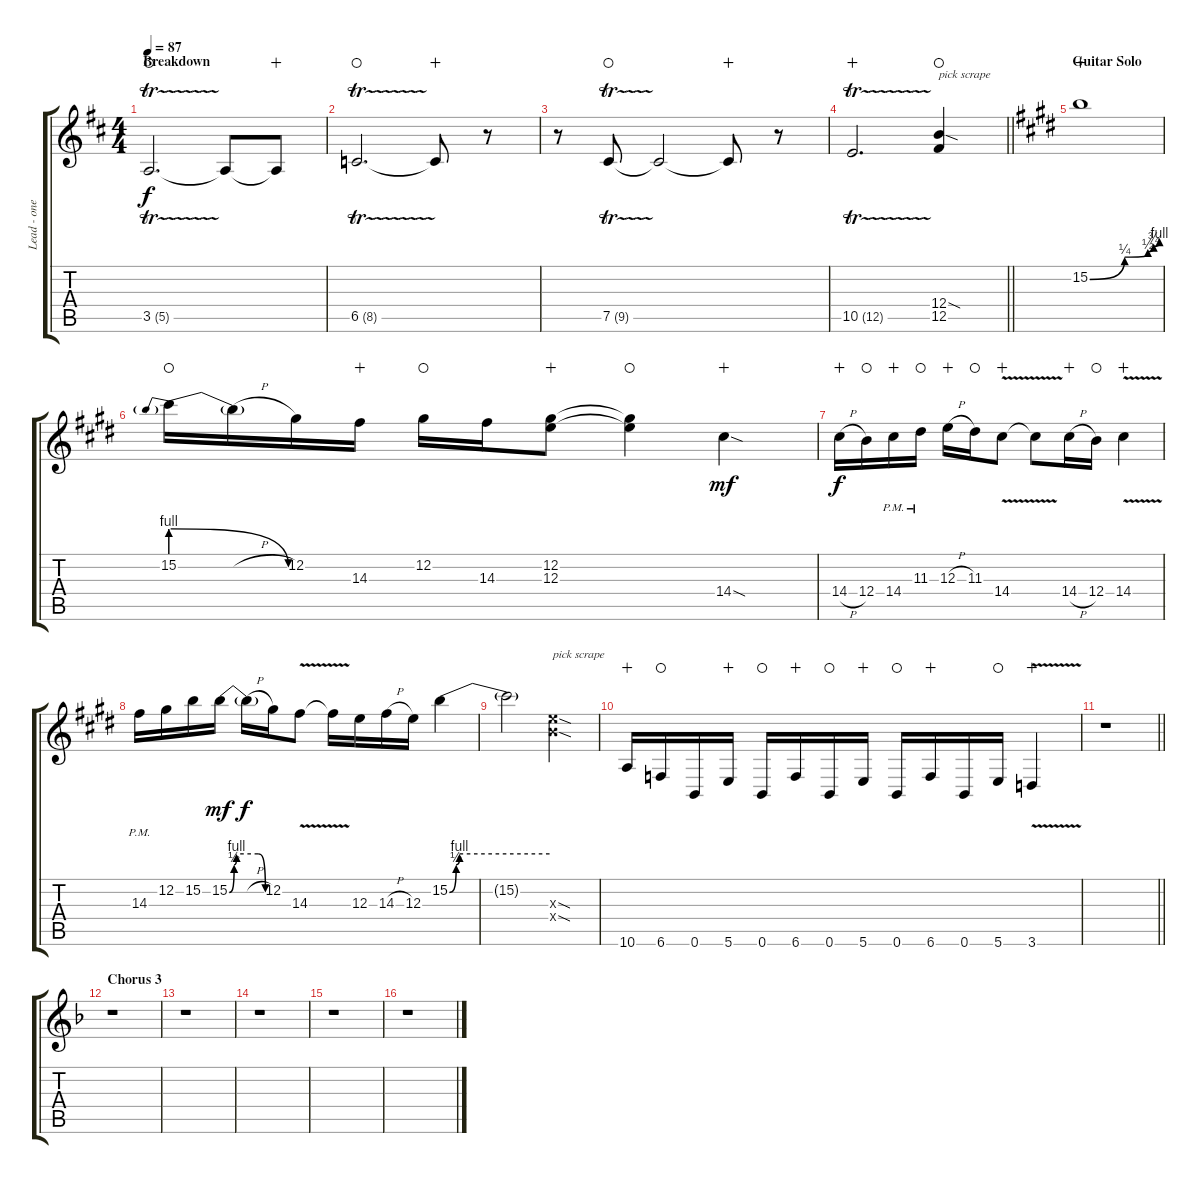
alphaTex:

\track ("Lead - one" "Lead - one") {instrument distortionguitar}
\staff {score tabs}
\tuning (Db4 Ab3 E3 B2 Gb2 B1) {hide}
\ts (4 4)
\section ("" "Breakdown")
\tempo 87
\clef g2
\ks bminor
3.5{tr (5 32)}.2{d dy f waho} 3.5{t}.8 3.5{t}.8{wahc} |
6.5{tr (8 32)}.2{d waho} 6.5{t}.8{wahc} r.8 |
r.8 7.5{tr (9 32)}.8{waho} 7.5{t}.2 7.5{t}.8{wahc} r.8 |
\barLineRight lightlight
10.5{tr (12 32)}.2{d wahc} (12.4{sod} 12.5).4{txt "pick scrape" waho} |
\section ("" "Guitar Solo")
\ks c#minor
15.2{be (custom 0 0 30 1 50 2 55 3 60 4)}.1{wahc} |
15.2{be (prebendrelease 0 4 60 0)}.16{waho} 15.2{h t}.16 12.2.16 14.3.16{wahc} 12.2.16{waho} 14.3.16 (12.2 12.3).8{wahc} (12.2{t} 12.3{t}).4{waho} 14.4{sod}.4{dy mf wahc} |
14.4{h}.16{dy f wahc} 12.4.16{waho} 14.4{pm}.16{wahc} 11.3{pm}.16{waho} 12.3{h}.16{wahc} 11.3.16{waho} 14.4{v}.8{wahc} 14.4{t}.8 14.4{h}.16{wahc} 12.4.16{waho} 14.4{v}.4{wahc} |
14.3{pm}.16 12.2.16 15.2.16 15.2{be (custom 0 0 8 2 12 4 48 4 60 0)}.16{dy mf} 15.2{h t}.16{dy f} 12.2.16 14.3{v}.8 14.3{t}.16 12.3.16 14.3{h}.16 12.3.16 15.2{be (custom 0 0 4 2 6 4 60 4)}.4 |
15.2{t}.2 (12.3{sod x} 12.4{sod x}).2{txt "pick scrape"} |
10.6.16{wahc} 6.6.16{waho} 0.6.16 5.6.16{wahc} 0.6.16{waho} 6.6.16{wahc} 0.6.16{waho} 5.6.16{wahc} 0.6.16{waho} 6.6.16{wahc} 0.6.16 5.6.16{waho} 3.6{v}.4{wahc} |
\barLineRight lightlight
r.1 |
\section ("" "Chorus 3")
\ks dminor
r.1 |
r.1 |
r.1 |
r.1 |
r.1
